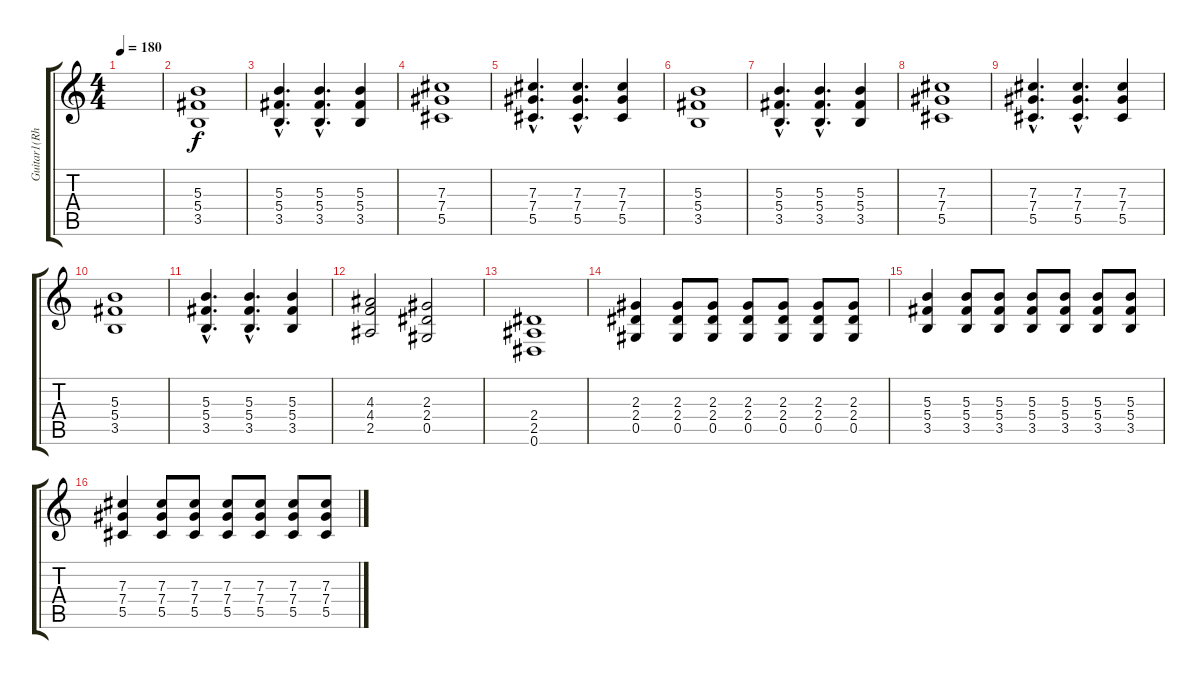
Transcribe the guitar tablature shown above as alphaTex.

\track ("Guitar1(Rhythm)" "Guitar1(Rh") {instrument distortionguitar}
\staff {score tabs}
\tuning (Eb4 Bb3 Gb3 Db3 Ab2 Eb2) {hide}
\ts (4 4)
\tempo 180
\clef g2
\ks c
|
(5.3 5.4 3.5).1 |
(5.3{hac} 5.4{hac} 3.5{hac}).4{d} (5.3{hac} 5.4{hac} 3.5{hac}).4{d} (5.3 5.4 3.5).4 |
(7.3 7.4 5.5).1 |
(7.3{hac} 7.4{hac} 5.5{hac}).4{d} (7.3{hac} 7.4{hac} 5.5{hac}).4{d} (7.3 7.4 5.5).4 |
(5.3 5.4 3.5).1 |
(5.3{hac} 5.4{hac} 3.5{hac}).4{d} (5.3{hac} 5.4{hac} 3.5{hac}).4{d} (5.3 5.4 3.5).4 |
(7.3 7.4 5.5).1 |
(7.3{hac} 7.4{hac} 5.5{hac}).4{d} (7.3{hac} 7.4{hac} 5.5{hac}).4{d} (7.3 7.4 5.5).4 |
(5.3 5.4 3.5).1 |
(5.3{hac} 5.4{hac} 3.5{hac}).4{d} (5.3{hac} 5.4{hac} 3.5{hac}).4{d} (5.3 5.4 3.5).4 |
(4.3 4.4 2.5).2 (2.3 2.4 0.5).2 |
(2.4 2.5 0.6).1 |
(2.3 2.4 0.5).4 (2.3 2.4 0.5).8 (2.3 2.4 0.5).8 (2.3 2.4 0.5).8 (2.3 2.4 0.5).8 (2.3 2.4 0.5).8 (2.3 2.4 0.5).8 |
(5.3 5.4 3.5).4 (5.3 5.4 3.5).8 (5.3 5.4 3.5).8 (5.3 5.4 3.5).8 (5.3 5.4 3.5).8 (5.3 5.4 3.5).8 (5.3 5.4 3.5).8 |
(7.3 7.4 5.5).4 (7.3 7.4 5.5).8 (7.3 7.4 5.5).8 (7.3 7.4 5.5).8 (7.3 7.4 5.5).8 (7.3 7.4 5.5).8 (7.3 7.4 5.5).8
